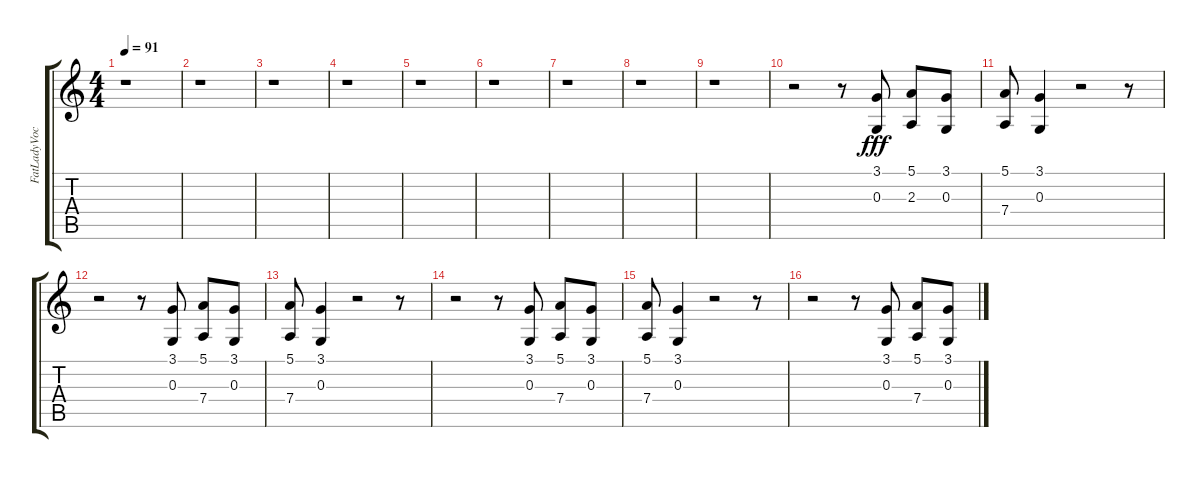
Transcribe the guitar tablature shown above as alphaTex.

\track ("FatLadyVocal" "FatLadyVoc") {instrument choiraahs}
\staff {score tabs}
\tuning (E4 B3 G3 D3 A2 E2) {hide}
\ts (4 4)
\tempo 91
\clef g2
\ks c
r.1{dy fff} |
r.1 |
r.1 |
r.1 |
r.1 |
r.1 |
r.1 |
r.1 |
r.1 |
r.2 r.8 (3.1 0.3).8 (5.1 2.3).8 (3.1 0.3).8 |
(5.1 7.4).8 (3.1 0.3).4 r.2 r.8 |
r.2 r.8 (3.1 0.3).8 (5.1 7.4).8 (3.1 0.3).8 |
(5.1 7.4).8 (3.1 0.3).4 r.2 r.8 |
r.2 r.8 (3.1 0.3).8 (5.1 7.4).8 (3.1 0.3).8 |
(5.1 7.4).8 (3.1 0.3).4 r.2 r.8 |
r.2 r.8 (3.1 0.3).8 (5.1 7.4).8 (3.1 0.3).8
